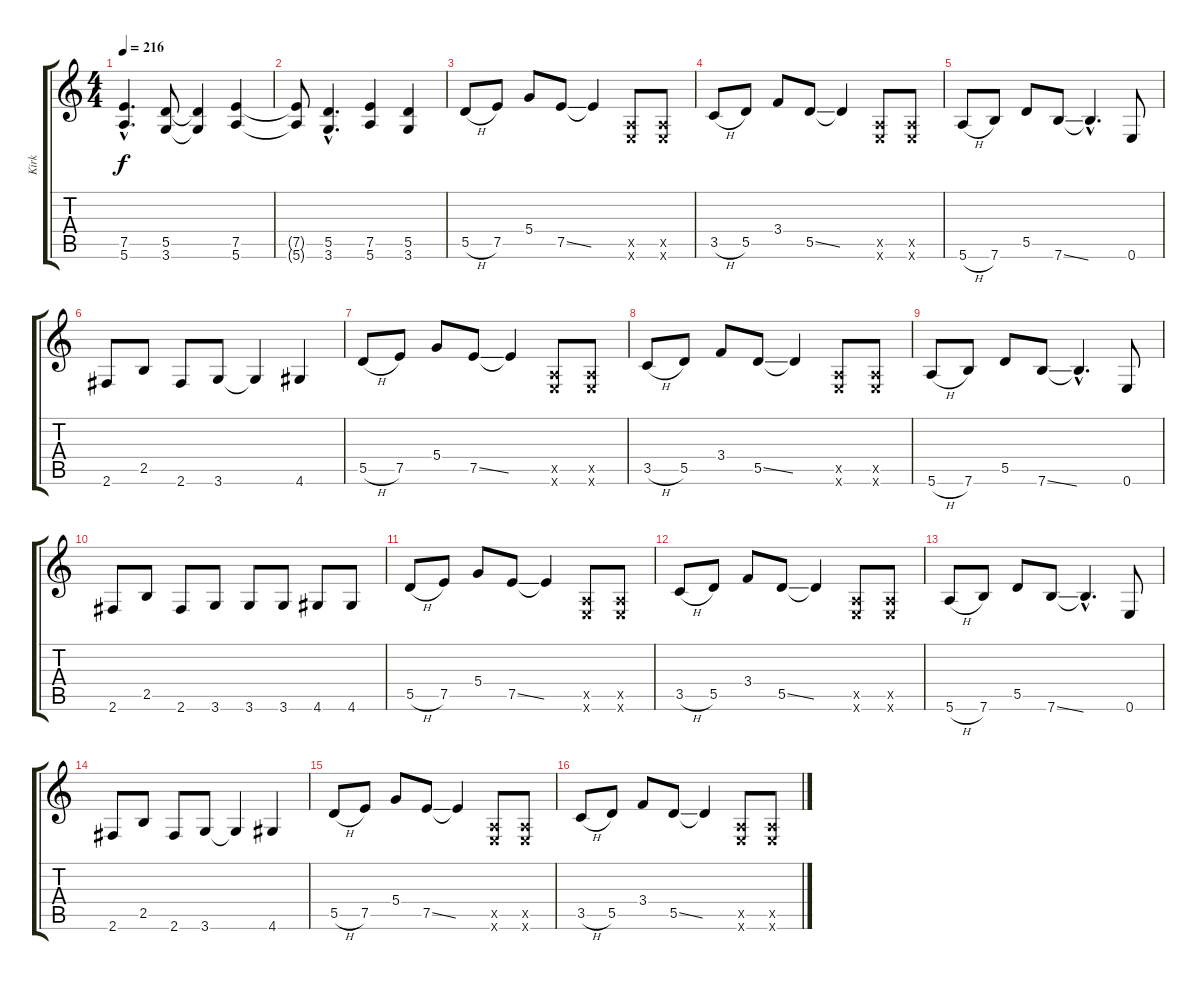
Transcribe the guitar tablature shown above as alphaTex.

\track ("Kirk" "Kirk") {instrument distortionguitar}
\staff {score tabs}
\tuning (E4 B3 G3 D3 A2 E2) {hide}
\ts (4 4)
\tempo 216
\clef g2
\ks c
(7.5{hac} 5.6{hac}).4{d dy f} (5.5 3.6).8 (5.5{t} 3.6{t}).4 (7.5 5.6).4 |
(7.5{t} 5.6{t}).8 (5.5{hac} 3.6{hac}).4{d} (7.5 5.6).4 (5.5 3.6).4 |
5.5{h}.8 7.5.8 5.4.8 7.5{ss}.8 7.5{t}.4 (0.5{x} 0.6{x}).8 (0.5{x} 0.6{x}).8 |
3.5{h}.8 5.5.8 3.4.8 5.5{ss}.8 5.5{t}.4 (0.5{x} 0.6{x}).8 (0.5{x} 0.6{x}).8 |
5.6{h}.8 7.6.8 5.5.8 7.6{ss}.8 7.6{hac t}.4{d} 0.6.8 |
2.6.8 2.5.8 2.6.8 3.6.8 3.6{t}.4 4.6.4 |
5.5{h}.8 7.5.8 5.4.8 7.5{ss}.8 7.5{t}.4 (0.5{x} 0.6{x}).8 (0.5{x} 0.6{x}).8 |
3.5{h}.8 5.5.8 3.4.8 5.5{ss}.8 5.5{t}.4 (0.5{x} 0.6{x}).8 (0.5{x} 0.6{x}).8 |
5.6{h}.8 7.6.8 5.5.8 7.6{ss}.8 7.6{hac t}.4{d} 0.6.8 |
2.6.8 2.5.8 2.6.8 3.6.8 3.6.8 3.6.8 4.6.8 4.6.8 |
5.5{h}.8 7.5.8 5.4.8 7.5{ss}.8 7.5{t}.4 (0.5{x} 0.6{x}).8 (0.5{x} 0.6{x}).8 |
3.5{h}.8 5.5.8 3.4.8 5.5{ss}.8 5.5{t}.4 (0.5{x} 0.6{x}).8 (0.5{x} 0.6{x}).8 |
5.6{h}.8 7.6.8 5.5.8 7.6{ss}.8 7.6{hac t}.4{d} 0.6.8 |
2.6.8 2.5.8 2.6.8 3.6.8 3.6{t}.4 4.6.4 |
5.5{h}.8 7.5.8 5.4.8 7.5{ss}.8 7.5{t}.4 (0.5{x} 0.6{x}).8 (0.5{x} 0.6{x}).8 |
3.5{h}.8 5.5.8 3.4.8 5.5{ss}.8 5.5{t}.4 (0.5{x} 0.6{x}).8 (0.5{x} 0.6{x}).8
